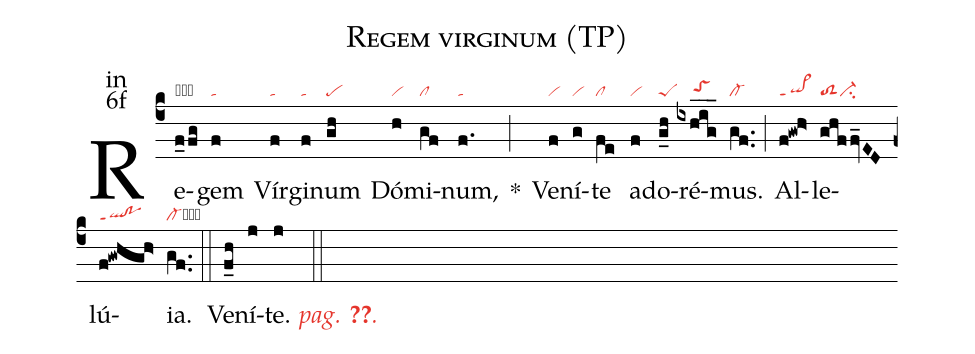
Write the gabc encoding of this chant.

name:Regem virginum (TP);
office-part:in;
mode:6f;
nabc-lines:1;
%%
(c4) Re(f_0fg|obvi-/pehi)gem(f|ta) Vír(f|ta)gi(f|ta)num(gh|pe) Dó(h|vi)mi(gf|cl)num,(f.|ta) <sp>*</sp>(;) Ve(f|vi)ní(g|vi)te(fe|cl) a(f|vi)do(g_h|peS)ré(ixhig___|/////toShh)mus.(gf..|cl-) (;) Al(f!gw!h>|qi>ppt1)le(ghffv_ED|toS2ci-)lú(f!gwhgh>|ql!poppt1){ia}.(gf..|cl-cb) (::) <nlba>Ve(f_h)ní(j)t{e}. <c><i>pag. <v>\pageref{M-ORIP6f}</v>.</i></c></nlba>(j ::)
